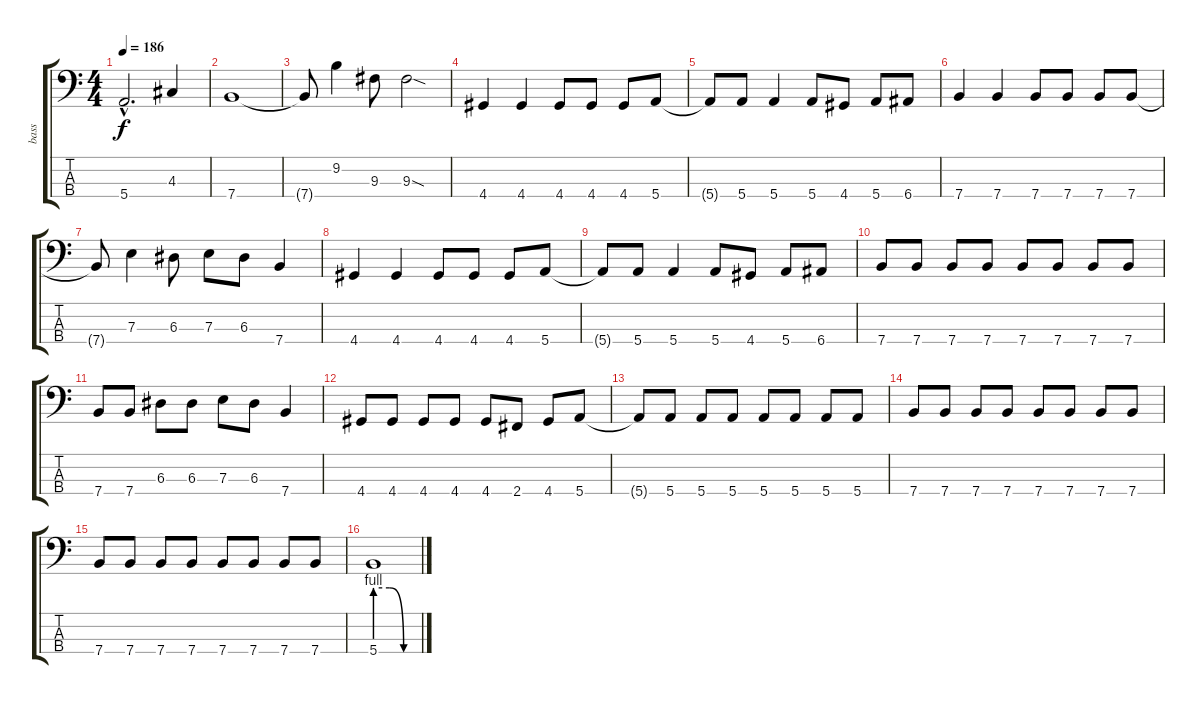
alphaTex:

\track ("bass" "bass") {instrument electricbasspick}
\staff {score tabs}
\tuning (G2 D2 A1 E1) {hide}
\ts (4 4)
\tempo 186
\clef f4
\ks c
5.4{hac}.2{d dy f} 4.3.4 |
7.4.1 |
7.4{t}.8 9.2.4 9.3.8 9.3{sod}.2 |
4.4.4 4.4.4 4.4.8 4.4.8 4.4.8 5.4.8 |
5.4{t}.8 5.4.8 5.4.4 5.4.8 4.4.8 5.4.8 6.4.8 |
7.4.4 7.4.4 7.4.8 7.4.8 7.4.8 7.4.8 |
7.4{t}.8 7.3.4 6.3.8 7.3.8 6.3.8 7.4.4 |
4.4.4 4.4.4 4.4.8 4.4.8 4.4.8 5.4.8 |
5.4{t}.8 5.4.8 5.4.4 5.4.8 4.4.8 5.4.8 6.4.8 |
7.4.8 7.4.8 7.4.8 7.4.8 7.4.8 7.4.8 7.4.8 7.4.8 |
7.4.8 7.4.8 6.3.8 6.3.8 7.3.8 6.3.8 7.4.4 |
4.4.8 4.4.8 4.4.8 4.4.8 4.4.8 2.4.8 4.4.8 5.4.8 |
5.4{t}.8 5.4.8 5.4.8 5.4.8 5.4.8 5.4.8 5.4.8 5.4.8 |
7.4.8 7.4.8 7.4.8 7.4.8 7.4.8 7.4.8 7.4.8 7.4.8 |
7.4.8 7.4.8 7.4.8 7.4.8 7.4.8 7.4.8 7.4.8 7.4.8 |
5.4{be (custom 0 4 20 4 40 0 60 0)}.1
